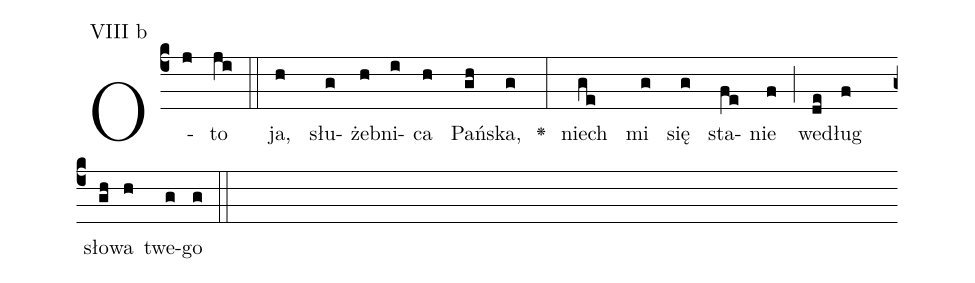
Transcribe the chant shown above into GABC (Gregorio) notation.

annotation: VIII b;
%%
(c4)O(j)to(ji) (::) ja,(h) słu(g)żeb(h)ni(i)ca(h) Pań(gh)ska,(g) <v>\greheightstar</v>(:)
niech(ge) mi(g) się(g) sta(fe)nie(f) (;) we(de)dług(f) (z) sło(gh)wa(h) twe(g)go(g) (::)

%Te(g)raz,(h) o(j) Pa(j)nie,(j) po(j)zwól(j) o(j)dejść(j) swe(j)mu(j) słu(j)dze() w po(j)ko(k)ju,(j) <v>\greheightstar</v>(::)
%E(j) u(j) o(h) u(j) a(k) e.(j) (::)
